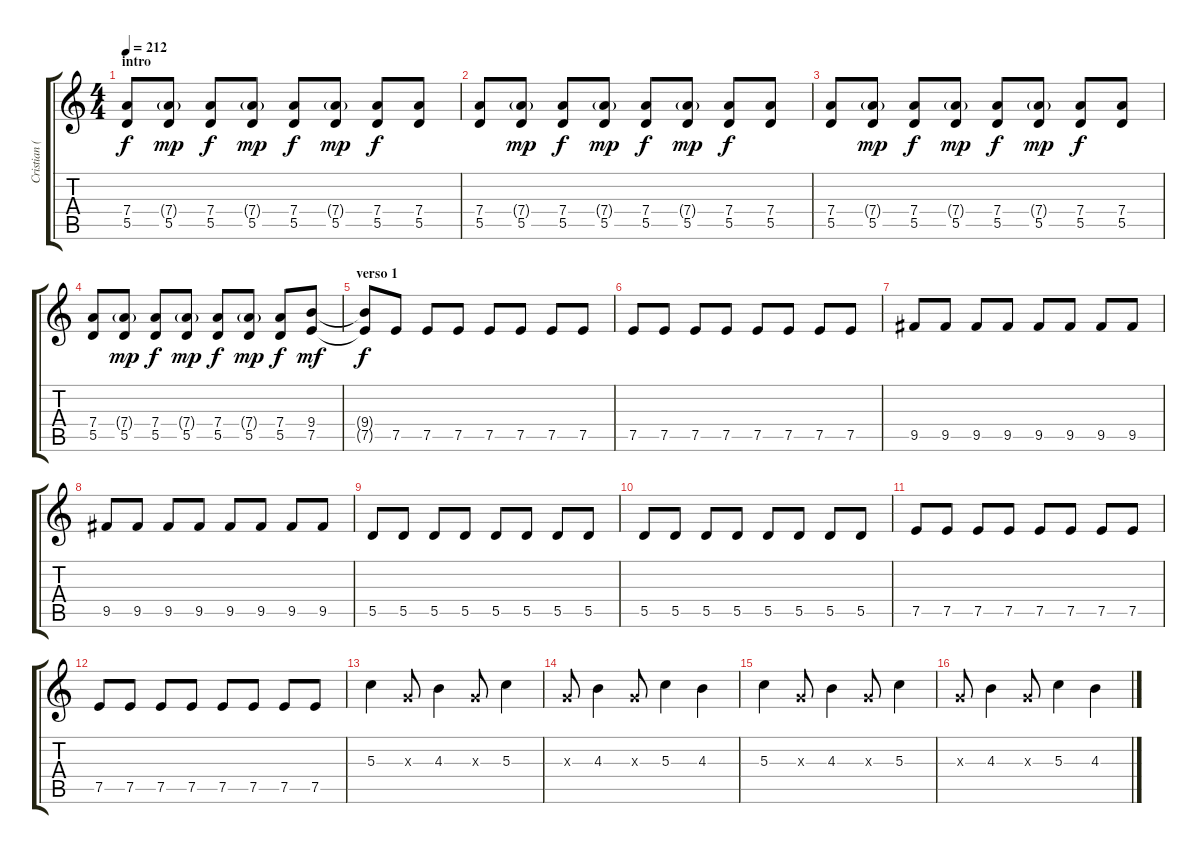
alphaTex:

\track ("Cristian (guitarra)" "Cristian (") {instrument distortionguitar}
\staff {score tabs}
\tuning (E4 B3 G3 D3 A2 E2) {hide}
\ts (4 4)
\section ("" "intro")
\tempo 212
\clef g2
\ks c
(7.4 5.5).8{dy f instrument distortionguitar} (7.4{g} 5.5).8{dy mp} (7.4 5.5).8{dy f} (7.4{g} 5.5).8{dy mp} (7.4 5.5).8{dy f} (7.4{g} 5.5).8{dy mp} (7.4 5.5).8{dy f} (7.4 5.5).8 |
(7.4 5.5).8 (7.4{g} 5.5).8{dy mp} (7.4 5.5).8{dy f} (7.4{g} 5.5).8{dy mp} (7.4 5.5).8{dy f} (7.4{g} 5.5).8{dy mp} (7.4 5.5).8{dy f} (7.4 5.5).8 |
(7.4 5.5).8 (7.4{g} 5.5).8{dy mp} (7.4 5.5).8{dy f} (7.4{g} 5.5).8{dy mp} (7.4 5.5).8{dy f} (7.4{g} 5.5).8{dy mp} (7.4 5.5).8{dy f} (7.4 5.5).8 |
(7.4 5.5).8 (7.4{g} 5.5).8{dy mp} (7.4 5.5).8{dy f} (7.4{g} 5.5).8{dy mp} (7.4 5.5).8{dy f} (7.4{g} 5.5).8{dy mp} (7.4 5.5).8{dy f} (9.4 7.5).8{dy mf} |
\section ("" "verso 1")
(9.4{t} 7.5{t}).8{dy f} 7.5.8 7.5.8 7.5.8 7.5.8 7.5.8 7.5.8 7.5.8 |
7.5.8 7.5.8 7.5.8 7.5.8 7.5.8 7.5.8 7.5.8 7.5.8 |
9.5.8 9.5.8 9.5.8 9.5.8 9.5.8 9.5.8 9.5.8 9.5.8 |
9.5.8 9.5.8 9.5.8 9.5.8 9.5.8 9.5.8 9.5.8 9.5.8 |
5.5.8 5.5.8 5.5.8 5.5.8 5.5.8 5.5.8 5.5.8 5.5.8 |
5.5.8 5.5.8 5.5.8 5.5.8 5.5.8 5.5.8 5.5.8 5.5.8 |
7.5.8 7.5.8 7.5.8 7.5.8 7.5.8 7.5.8 7.5.8 7.5.8 |
7.5.8 7.5.8 7.5.8 7.5.8 7.5.8 7.5.8 7.5.8 7.5.8 |
5.3.4 0.3{x}.8 4.3.4 0.3{x}.8 5.3.4 |
0.3{x}.8 4.3.4 0.3{x}.8 5.3.4 4.3.4 |
5.3.4 0.3{x}.8 4.3.4 0.3{x}.8 5.3.4 |
0.3{x}.8 4.3.4 0.3{x}.8 5.3.4 4.3.4
